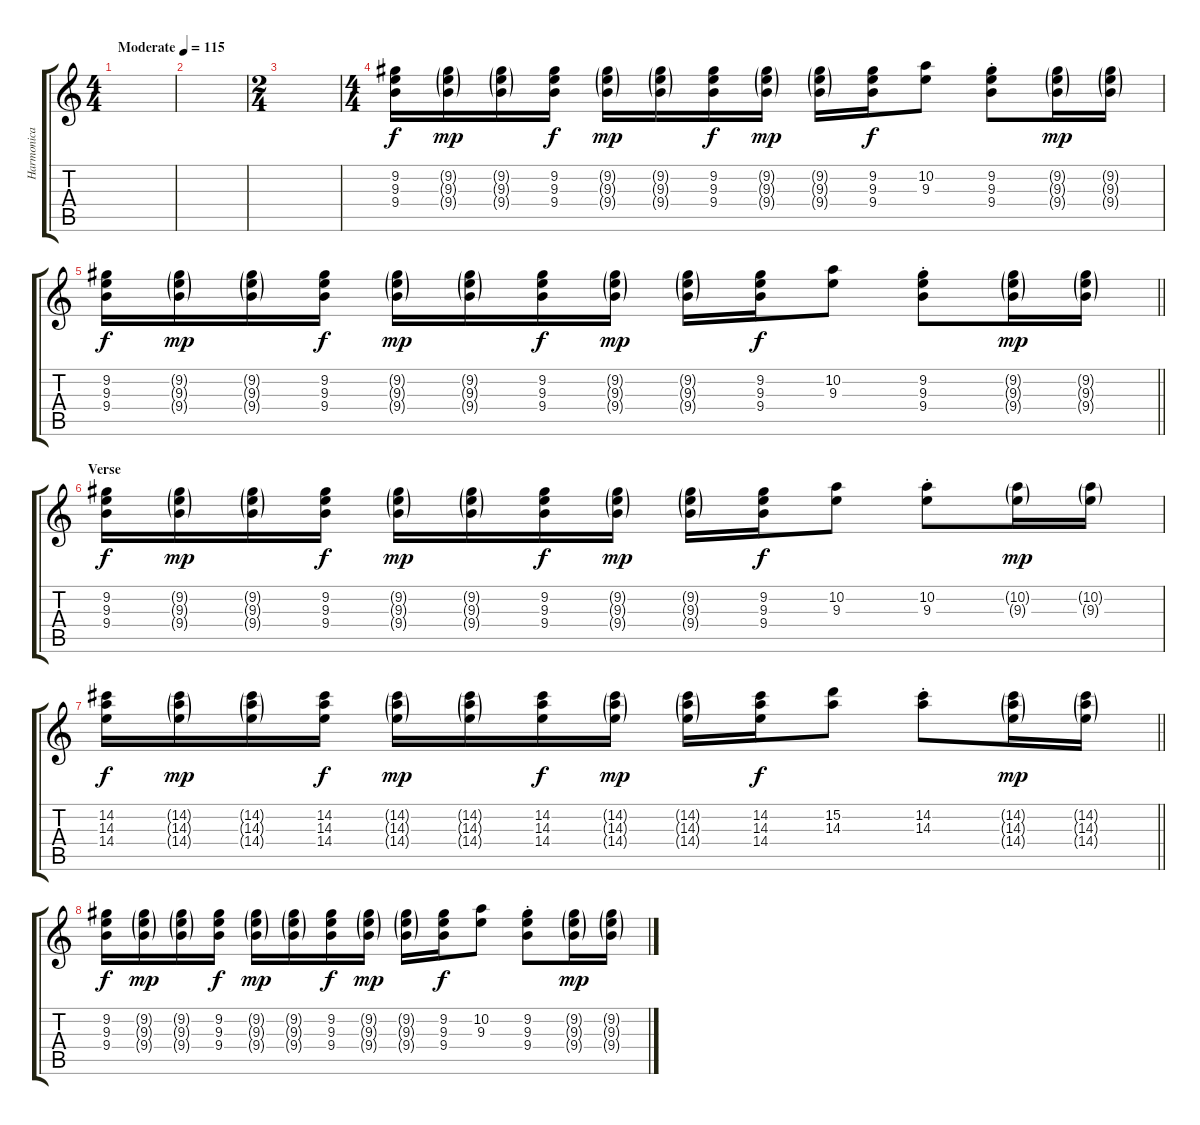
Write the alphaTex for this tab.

\track ("Harmonica" "Harmonica") {instrument distortionguitar}
\staff {score tabs}
\tuning (E4 B3 G3 D3 A2 E2) {hide}
\ts (4 4)
\tempo (115 "Moderate")
\clef g2
\ks c
|
|
\ts (2 4)
|
\ts (4 4)
(9.2 9.3 9.4).16 (9.2{g} 9.3{g} 9.4{g}).16{dy mp} (9.2{g} 9.3{g} 9.4{g}).16 (9.2 9.3 9.4).16{dy f} (9.2{g} 9.3{g} 9.4{g}).16{dy mp} (9.2{g} 9.3{g} 9.4{g}).16 (9.2 9.3 9.4).16{dy f} (9.2{g} 9.3{g} 9.4{g}).16{dy mp} (9.2{g} 9.3{g} 9.4{g}).16 (9.2 9.3 9.4).16{dy f} (10.2 9.3).8 (9.2{st} 9.3{st} 9.4{st}).8 (9.2{g} 9.3{g} 9.4{g}).16{dy mp} (9.2{g} 9.3{g} 9.4{g}).16 |
\barLineRight lightlight
(9.2 9.3 9.4).16{dy f} (9.2{g} 9.3{g} 9.4{g}).16{dy mp} (9.2{g} 9.3{g} 9.4{g}).16 (9.2 9.3 9.4).16{dy f} (9.2{g} 9.3{g} 9.4{g}).16{dy mp} (9.2{g} 9.3{g} 9.4{g}).16 (9.2 9.3 9.4).16{dy f} (9.2{g} 9.3{g} 9.4{g}).16{dy mp} (9.2{g} 9.3{g} 9.4{g}).16 (9.2 9.3 9.4).16{dy f} (10.2 9.3).8 (9.2{st} 9.3{st} 9.4{st}).8 (9.2{g} 9.3{g} 9.4{g}).16{dy mp} (9.2{g} 9.3{g} 9.4{g}).16 |
\section ("" "Verse")
(9.2 9.3 9.4).16{dy f} (9.2{g} 9.3{g} 9.4{g}).16{dy mp} (9.2{g} 9.3{g} 9.4{g}).16 (9.2 9.3 9.4).16{dy f} (9.2{g} 9.3{g} 9.4{g}).16{dy mp} (9.2{g} 9.3{g} 9.4{g}).16 (9.2 9.3 9.4).16{dy f} (9.2{g} 9.3{g} 9.4{g}).16{dy mp} (9.2{g} 9.3{g} 9.4{g}).16 (9.2 9.3 9.4).16{dy f} (10.2 9.3).8 (10.2{st} 9.3{st}).8 (10.2{g} 9.3{g}).16{dy mp} (10.2{g} 9.3{g}).16 |
\barLineRight lightlight
(14.2 14.3 14.4).16{dy f} (14.2{g} 14.3{g} 14.4{g}).16{dy mp} (14.2{g} 14.3{g} 14.4{g}).16 (14.2 14.3 14.4).16{dy f} (14.2{g} 14.3{g} 14.4{g}).16{dy mp} (14.2{g} 14.3{g} 14.4{g}).16 (14.2 14.3 14.4).16{dy f} (14.2{g} 14.3{g} 14.4{g}).16{dy mp} (14.2{g} 14.3{g} 14.4{g}).16 (14.2 14.3 14.4).16{dy f} (15.2 14.3).8 (14.2{st} 14.3{st}).8 (14.2{g} 14.3{g} 14.4{g}).16{dy mp} (14.2{g} 14.3{g} 14.4{g}).16 |
(9.2 9.3 9.4).16{dy f} (9.2{g} 9.3{g} 9.4{g}).16{dy mp} (9.2{g} 9.3{g} 9.4{g}).16 (9.2 9.3 9.4).16{dy f} (9.2{g} 9.3{g} 9.4{g}).16{dy mp} (9.2{g} 9.3{g} 9.4{g}).16 (9.2 9.3 9.4).16{dy f} (9.2{g} 9.3{g} 9.4{g}).16{dy mp} (9.2{g} 9.3{g} 9.4{g}).16 (9.2 9.3 9.4).16{dy f} (10.2 9.3).8 (9.2{st} 9.3{st} 9.4{st}).8 (9.2{g} 9.3{g} 9.4{g}).16{dy mp} (9.2{g} 9.3{g} 9.4{g}).16
